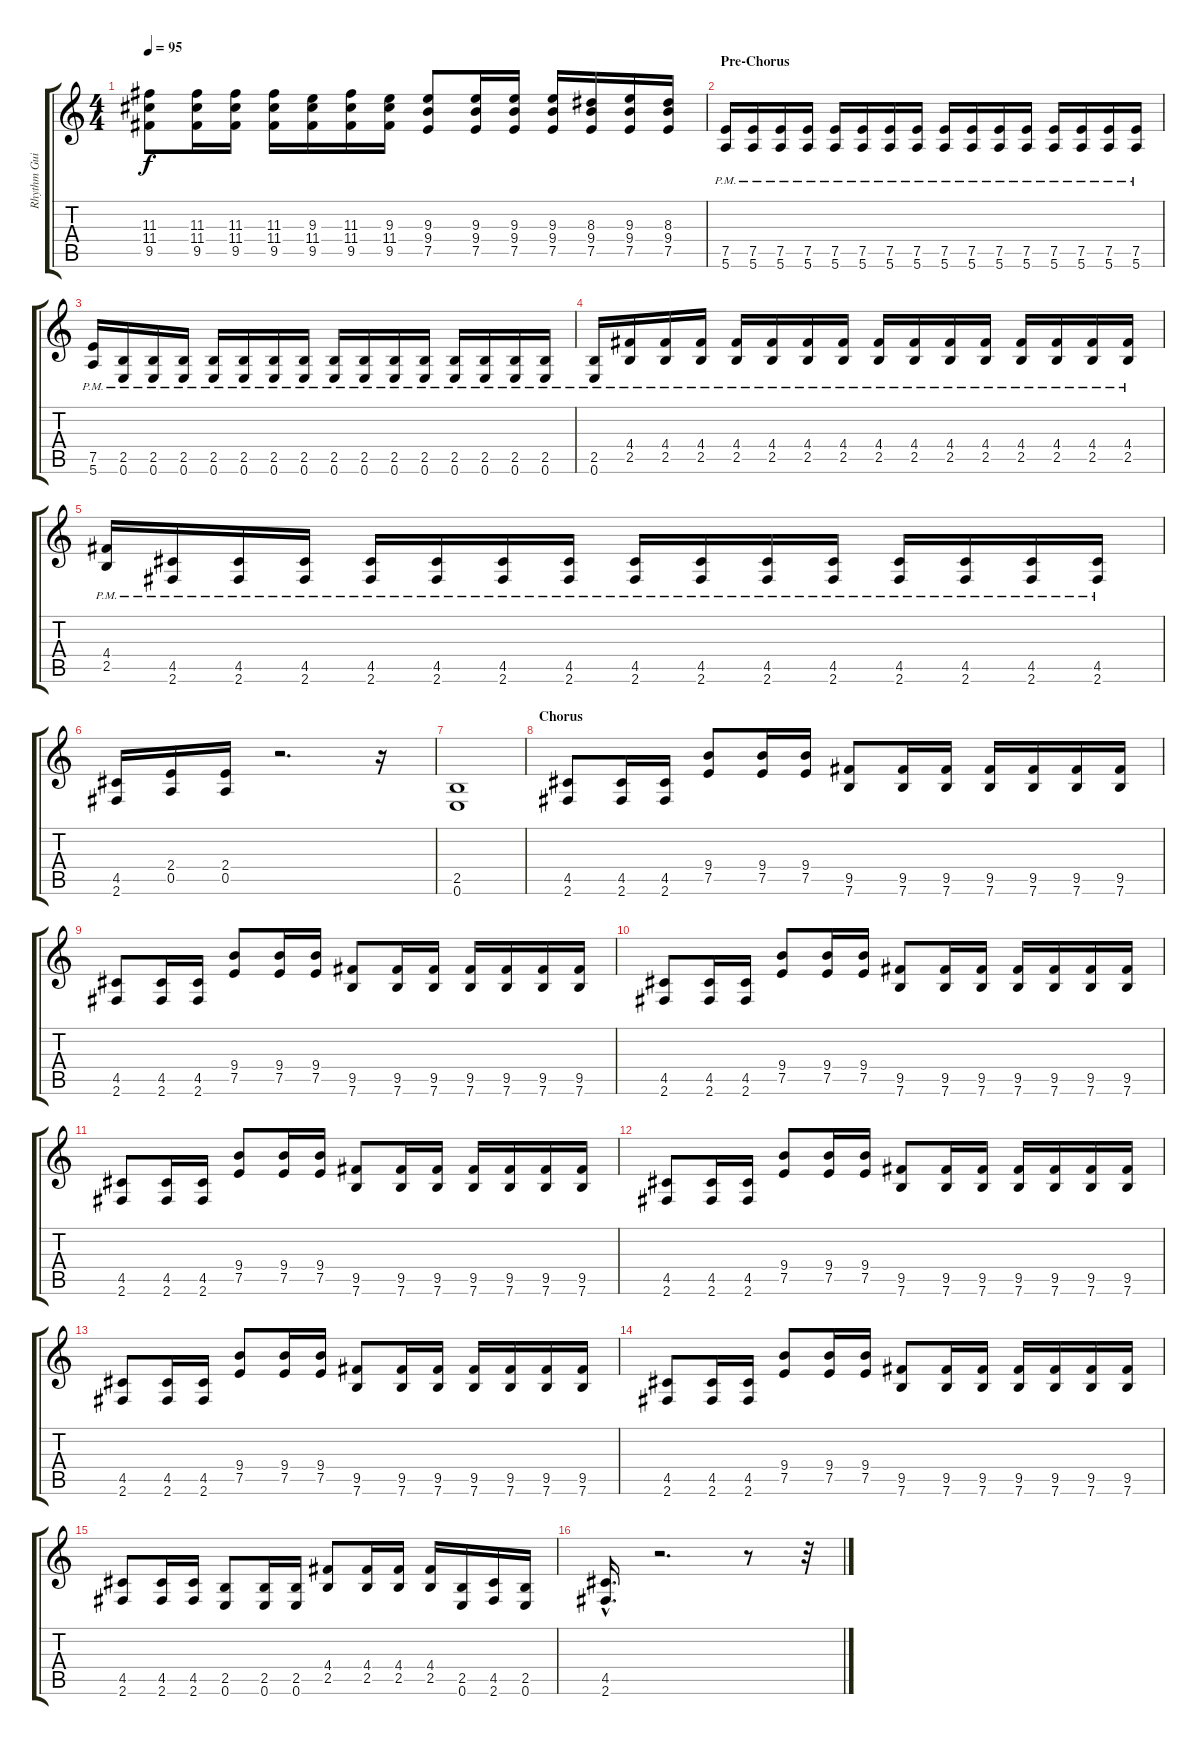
\track ("Rhythm Guitar 1" "Rhythm Gui") {instrument distortionguitar}
\staff {score tabs}
\tuning (E4 B3 G3 D3 A2 E2) {hide}
\ts (4 4)
\tempo 95
\clef g2
\ks c
(11.3 11.4 9.5).8{dy f} (11.3 11.4 9.5).16 (11.3 11.4 9.5).16 (11.3 11.4 9.5).16 (9.3 11.4 9.5).16 (11.3 11.4 9.5).16 (9.3 11.4 9.5).16 (9.3 9.4 7.5).8 (9.3 9.4 7.5).16 (9.3 9.4 7.5).16 (9.3 9.4 7.5).16 (8.3 9.4 7.5).16 (9.3 9.4 7.5).16 (8.3 9.4 7.5).16 |
\section ("" "Pre-Chorus")
(7.5{pm} 5.6{pm}).16 (7.5{pm} 5.6{pm}).16 (7.5{pm} 5.6{pm}).16 (7.5{pm} 5.6{pm}).16 (7.5{pm} 5.6{pm}).16 (7.5{pm} 5.6{pm}).16 (7.5{pm} 5.6{pm}).16 (7.5{pm} 5.6{pm}).16 (7.5{pm} 5.6{pm}).16 (7.5{pm} 5.6{pm}).16 (7.5{pm} 5.6{pm}).16 (7.5{pm} 5.6{pm}).16 (7.5{pm} 5.6{pm}).16 (7.5{pm} 5.6{pm}).16 (7.5{pm} 5.6{pm}).16 (7.5{pm} 5.6{pm}).16 |
(7.5{pm} 5.6{pm}).16 (2.5{pm} 0.6{pm}).16 (2.5{pm} 0.6{pm}).16 (2.5{pm} 0.6{pm}).16 (2.5{pm} 0.6{pm}).16 (2.5{pm} 0.6{pm}).16 (2.5{pm} 0.6{pm}).16 (2.5{pm} 0.6{pm}).16 (2.5{pm} 0.6{pm}).16 (2.5{pm} 0.6{pm}).16 (2.5{pm} 0.6{pm}).16 (2.5{pm} 0.6{pm}).16 (2.5{pm} 0.6{pm}).16 (2.5{pm} 0.6{pm}).16 (2.5{pm} 0.6{pm}).16 (2.5{pm} 0.6{pm}).16 |
(2.5{pm} 0.6).16 (4.4{pm} 2.5{pm}).16 (4.4{pm} 2.5{pm}).16 (4.4{pm} 2.5{pm}).16 (4.4{pm} 2.5{pm}).16 (4.4{pm} 2.5{pm}).16 (4.4{pm} 2.5{pm}).16 (4.4{pm} 2.5{pm}).16 (4.4{pm} 2.5{pm}).16 (4.4{pm} 2.5{pm}).16 (4.4{pm} 2.5{pm}).16 (4.4{pm} 2.5{pm}).16 (4.4{pm} 2.5{pm}).16 (4.4{pm} 2.5{pm}).16 (4.4{pm} 2.5{pm}).16 (4.4{pm} 2.5{pm}).16 |
(4.4 2.5{pm}).16 (4.5{pm} 2.6{pm}).16 (4.5{pm} 2.6{pm}).16 (4.5{pm} 2.6{pm}).16 (4.5{pm} 2.6{pm}).16 (4.5{pm} 2.6{pm}).16 (4.5{pm} 2.6{pm}).16 (4.5{pm} 2.6{pm}).16 (4.5{pm} 2.6{pm}).16 (4.5{pm} 2.6{pm}).16 (4.5{pm} 2.6{pm}).16 (4.5{pm} 2.6{pm}).16 (4.5{pm} 2.6{pm}).16 (4.5{pm} 2.6{pm}).16 (4.5{pm} 2.6{pm}).16 (4.5{pm} 2.6{pm}).16 |
(4.5 2.6).16 (2.4 0.5).16 (2.4 0.5).16 r.2{d} r.16 |
(2.5 0.6).1 |
\section ("" "Chorus")
(4.5 2.6).8 (4.5 2.6).16 (4.5 2.6).16 (9.4 7.5).8 (9.4 7.5).16 (9.4 7.5).16 (9.5 7.6).8 (9.5 7.6).16 (9.5 7.6).16 (9.5 7.6).16 (9.5 7.6).16 (9.5 7.6).16 (9.5 7.6).16 |
(4.5 2.6).8 (4.5 2.6).16 (4.5 2.6).16 (9.4 7.5).8 (9.4 7.5).16 (9.4 7.5).16 (9.5 7.6).8 (9.5 7.6).16 (9.5 7.6).16 (9.5 7.6).16 (9.5 7.6).16 (9.5 7.6).16 (9.5 7.6).16 |
(4.5 2.6).8 (4.5 2.6).16 (4.5 2.6).16 (9.4 7.5).8 (9.4 7.5).16 (9.4 7.5).16 (9.5 7.6).8 (9.5 7.6).16 (9.5 7.6).16 (9.5 7.6).16 (9.5 7.6).16 (9.5 7.6).16 (9.5 7.6).16 |
(4.5 2.6).8 (4.5 2.6).16 (4.5 2.6).16 (9.4 7.5).8 (9.4 7.5).16 (9.4 7.5).16 (9.5 7.6).8 (9.5 7.6).16 (9.5 7.6).16 (9.5 7.6).16 (9.5 7.6).16 (9.5 7.6).16 (9.5 7.6).16 |
(4.5 2.6).8 (4.5 2.6).16 (4.5 2.6).16 (9.4 7.5).8 (9.4 7.5).16 (9.4 7.5).16 (9.5 7.6).8 (9.5 7.6).16 (9.5 7.6).16 (9.5 7.6).16 (9.5 7.6).16 (9.5 7.6).16 (9.5 7.6).16 |
(4.5 2.6).8 (4.5 2.6).16 (4.5 2.6).16 (9.4 7.5).8 (9.4 7.5).16 (9.4 7.5).16 (9.5 7.6).8 (9.5 7.6).16 (9.5 7.6).16 (9.5 7.6).16 (9.5 7.6).16 (9.5 7.6).16 (9.5 7.6).16 |
(4.5 2.6).8 (4.5 2.6).16 (4.5 2.6).16 (9.4 7.5).8 (9.4 7.5).16 (9.4 7.5).16 (9.5 7.6).8 (9.5 7.6).16 (9.5 7.6).16 (9.5 7.6).16 (9.5 7.6).16 (9.5 7.6).16 (9.5 7.6).16 |
(4.5 2.6).8 (4.5 2.6).16 (4.5 2.6).16 (2.5 0.6).8 (2.5 0.6).16 (2.5 0.6).16 (4.4 2.5).8 (4.4 2.5).16 (4.4 2.5).16 (4.4 2.5).16 (2.5 0.6).16 (4.5 2.6).16 (2.5 0.6).16 |
(4.5{hac} 2.6{hac}).16{d} r.2{d} r.8 r.32
